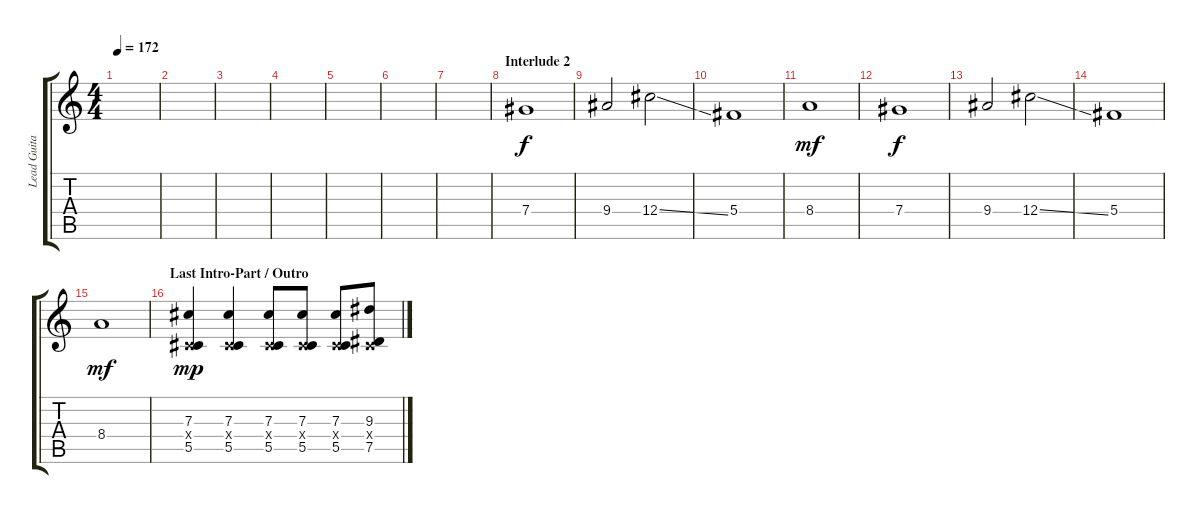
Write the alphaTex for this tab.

\track ("Lead Guitar" "Lead Guita") {instrument distortionguitar}
\staff {score tabs}
\tuning (Eb4 Bb3 Gb3 Db3 Ab2 Eb2) {hide}
\ts (4 4)
\tempo 172
\clef g2
\ks c
|
|
|
|
|
|
|
\section ("" "Interlude 2")
7.4.1{dy f volume 10 instrument distortionguitar} |
9.4.2 12.4{ss}.2 |
5.4.1 |
8.4.1{dy mf} |
7.4.1{dy f} |
9.4.2 12.4{ss}.2 |
5.4.1 |
8.4.1{dy mf} |
\section ("" "Last Intro-Part / Outro")
(7.3 0.4{x} 5.5).4{dy mp volume 12 instrument distortionguitar} (7.3 0.4{x} 5.5).4 (7.3 0.4{x} 5.5).8 (7.3 0.4{x} 5.5).8 (7.3 0.4{x} 5.5).8 (9.3 0.4{x} 7.5).8
